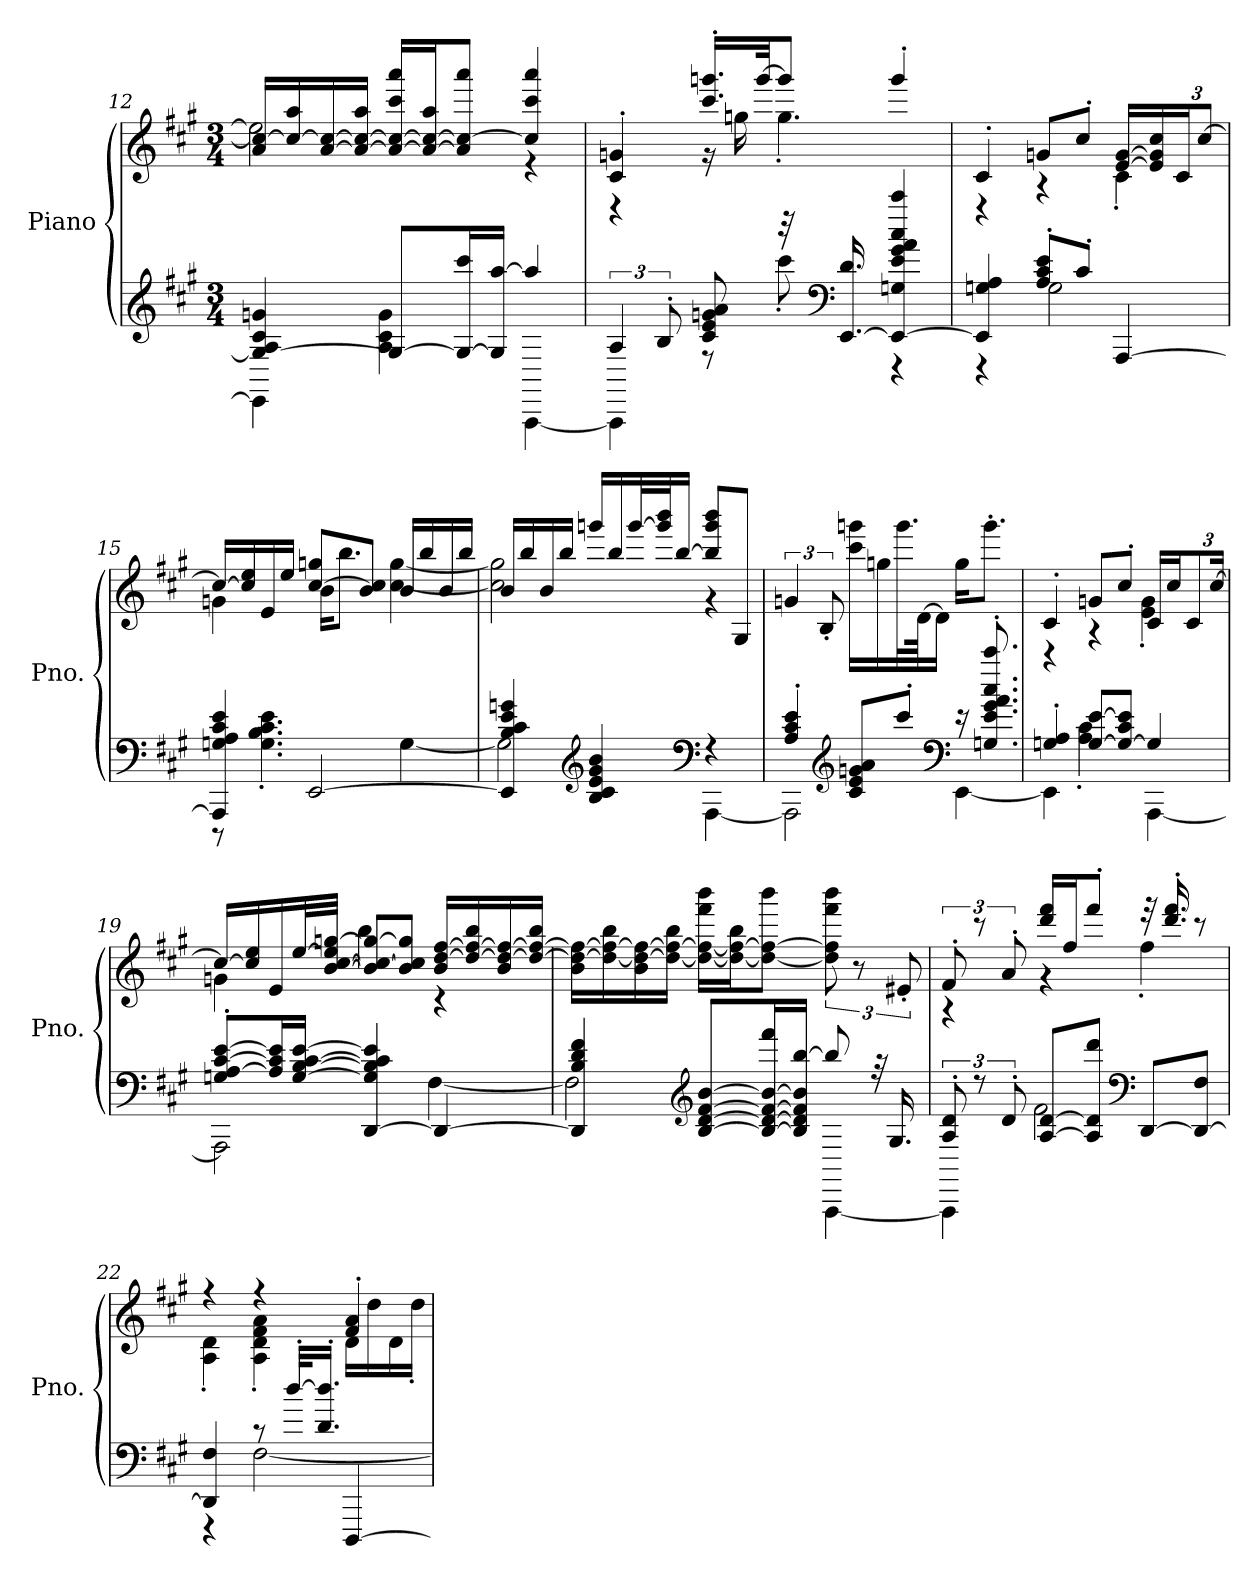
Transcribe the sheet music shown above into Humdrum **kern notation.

**kern	**kern
*part1	*part1
*staff2	*staff1
*I"Piano	*
*I'Pno.	*
!!LO:PB:g=z
*clefG2	*clefG2
*k[f#c#g#]	*k[f#c#g#]
*M3/4	*M3/4
=12	=12
*^	*^
4G/_ 4A/ 4c#/ 4gn/	4EE\]	16a/ 16cc#/_LL	2ee\]
.	.	16cc#/_ 16aa/	.
.	.	[16a/ 16cc#/_	.
.	.	16a/_ 16cc#/_ 16aa/JJ	.
8G/L_	4A\ 4c#\ 4g\	16a/_ 16cc#/_ 16ccc#/ 16aaa/LL	.
.	.	16a/_ 16cc#/_ 16aa/J	.
16G/_ 16ccc#/L	.	8a/] 8cc#/_ 8aaa/J	.
16G/] [16aa/JJ	.	.	.
4aa/]	[4AAA\	4cc#/] 4ccc#/ 4aaa/	4r
=13	=13	=13	=13
6A/	4AAA\]	4c#/' 4gn/'	4r
12B'/	.	.	.
8c#/ 8e/ 8gn/ 8a/	8r	16.ccc#/' 16.gggn/'LL	16r
.	.	.	16ggn\
.	.	[32ggg/JK	.
32r	8ccc#'\	8ggg/J]	4.gg'\
*clefF4	*	*	*
[16.EE/ 16.d/	.	.	.
4EE/_ 4Gn/ 4e/ 4g/ 4a/ 4cc#/ 4ccc#/	4r	4ggg'/	.
=14	=14	=14	=14
4EE/] 4Gn/ 4A/	4r	4c#'/	4r
8A/' 8c#/' 8e/'L	2G\	8gn/L	4r
8c#'/J	.	8cc#'/J	.
[4AAA/	.	[16e/ [16g/LL	4c#'\
.	.	16e/] 16g/] 16cc#/	.
*	*	*Xbrackettup	*
.	.	24c#/J	.
.	.	[12cc#/J	.
!!LO:LB:g=z	!!
=15	=15	=15	=15
4AAA/] 4Gn/ 4A/ 4c#/ 4e/	8r	16cc#/LL_	4gn\
.	.	16cc#/] 16ee/	.
.	4.G\' 4.B\' 4.c#\' 4.e\'	16e/	.
.	.	16ee/JJ	.
[2EE/	.	[8cc#/ 8ggn/L	16b\KL
.	.	.	8.bb\J
.	.	8b/ 8cc#/]J	.
.	[4G\	16b/LL	[4cc#\ [4gg\
.	.	16bb/	.
.	.	16b/	.
.	.	16bb/JJ	.
=16	=16	=16	=16
4EE/] 4B/ 4c#/ 4e/ 4gn/	2G\]	16b/LL	2cc#\] 2gg\]
.	.	16bb/	.
.	.	16b/	.
.	.	16bb/JJ	.
*clefG2	*	*	*
4B/ 4c#/ 4e/ 4g/ 4b/	.	16gggn/LL	.
.	.	16bb/	.
.	.	[32ggg/L	.
.	.	32ggg/] 32bbb/J	.
.	.	[16bb/JJ	.
*clefF4	*	*	*
4r	[4AAA\	8bb/] 8ggg/ 8bbb/L	4r
.	.	8G#/J	.
*	*	*v	*v
=17	=17	=17
*	*	*brackettup
4A/' 4c#/' 4e/'	2AAA\]	6gn/
.	.	12B'/
*clefG2	*	*
8c#/ 8e/ 8gn/ 8a/L	.	16ccc#\ 16gggn\LL
.	.	16ggn\
8ccc#'/J	.	32.ggg\L
.	.	[64d\JK
.	.	16d\JJ]
*clefF4	*	*
16r	[4EE\	16gg\KL
8.Gn/' 8.e/' 8.g/' 8.a/' 8.cc#/' 8.ccc#/'	.	8.ggg'\J
!!LO:LB:g=z
=18	=18	=18
*	*	*^
4Gn/' 4A/'	4EE\]	4c#'/	4r
[8G/ [8e/L	4A\' 4c#\'	8gn/L	4r
8G/_ 8c#/ 8e/]J	.	8cc#'/J	.
4G/]	[4AAA\	16c#/LL	4e\' 4g\'
.	.	16cc#/J	.
*	*	*Xbrackettup	*
.	.	12c#/	.
.	.	[24cc#/Jk	.
=19	=19	=19	=19
8Gn/' [8A/' [8c#/' [8e/'L	2AAA\]	16cc#/LL_	4gn\
.	.	16cc#/] 16ee/	.
16A/] 16c#/] 16e/]L	.	16e/	.
[16G/ [16B/ [16c#/ [16e/JJ	.	[32ee/L	.
.	.	[32b/ [32cc#/ 32ee/] [32ggn/JJJ	.
[4DD/ 4G/] 4B/] 4c#/] 4e/]	.	8b/] 8cc#/_ 8gg/_L	4bb\
.	.	8b/ 8cc#/] 8gg/]J	.
4DD/_	[4F#\	16b/ [16dd/ [16ff#/LL	4r
.	.	16dd/_ 16ff#/_ 16bb/	.
.	.	16b/ 16dd/_ 16ff#/_	.
.	.	16dd/_ 16ff#/_ 16bb/JJ	.
*	*	*v	*v
=20	=20	=20
4DD/] 4B/ 4d/ 4f#/	2F#\]	16b\ 16dd\_ 16ff#\_LL
.	.	16dd\_ 16ff#\_ 16bb\
.	.	16b\ 16dd\_ 16ff#\_
.	.	16dd\_ 16ff#\_ 16bb\JJ
*clefG2	*	*
[8B/ [8d/ [8f#/ [8b/L	.	16dd\_ 16ff#\_ 16fff#\ 16bbb\LL
.	.	16dd\_ 16ff#\_ 16bb\J
16B/_ 16d/_ 16f#/_ 16b/_ 16fff#/L	.	8dd\_ 8ff#\_ 8bbb\J
16B/] 16d/] 16f#/] 16b/] [16bb/JJ	.	.
*	*	*brackettup
8bb/]	[4AAA\	12dd\] 12ff#\] 12fff#\ 12bbb\
.	.	12r
32r	.	.
16.G#/	.	.
.	.	12e#X'/
!!LO:LB:g=z
=21	=21	=21
*	*	*^
12A/' 12d/'	4AAA\]	12f#'/	4r
12r	.	12r	.
12d'/	.	12a'/	.
[8A/ [8d/L	2f#\	16ddd/ 16fff#/LL	4r
.	.	16ff#/J	.
8A/] 8d/] 8ddd/J	.	8fff#'/J	.
*clefF4	*	*	*
[8DD/L	.	32r	4ff#'\
.	.	16.ddd/' 16.fff#/'	.
8DD/_ 8F#/J	.	8r	.
=22	=22	=22	=22
4DD/] 4F#/	4r	4r	4A\' 4d\'
8r	[2F#\	4r	4A\' 4d\' 4f#\' 4a\'
[32dd'/KLL	.	.	.
16.d/' 16.dd/]'JJ	.	.	.
[4DDD/	.	4f#/' 4a/'	16d\LL
.	.	.	16dd\
.	.	.	16d\
.	.	.	16dd'\JJ
*v	*v	*	*
*	*v	*v
=	=
*-	*-
